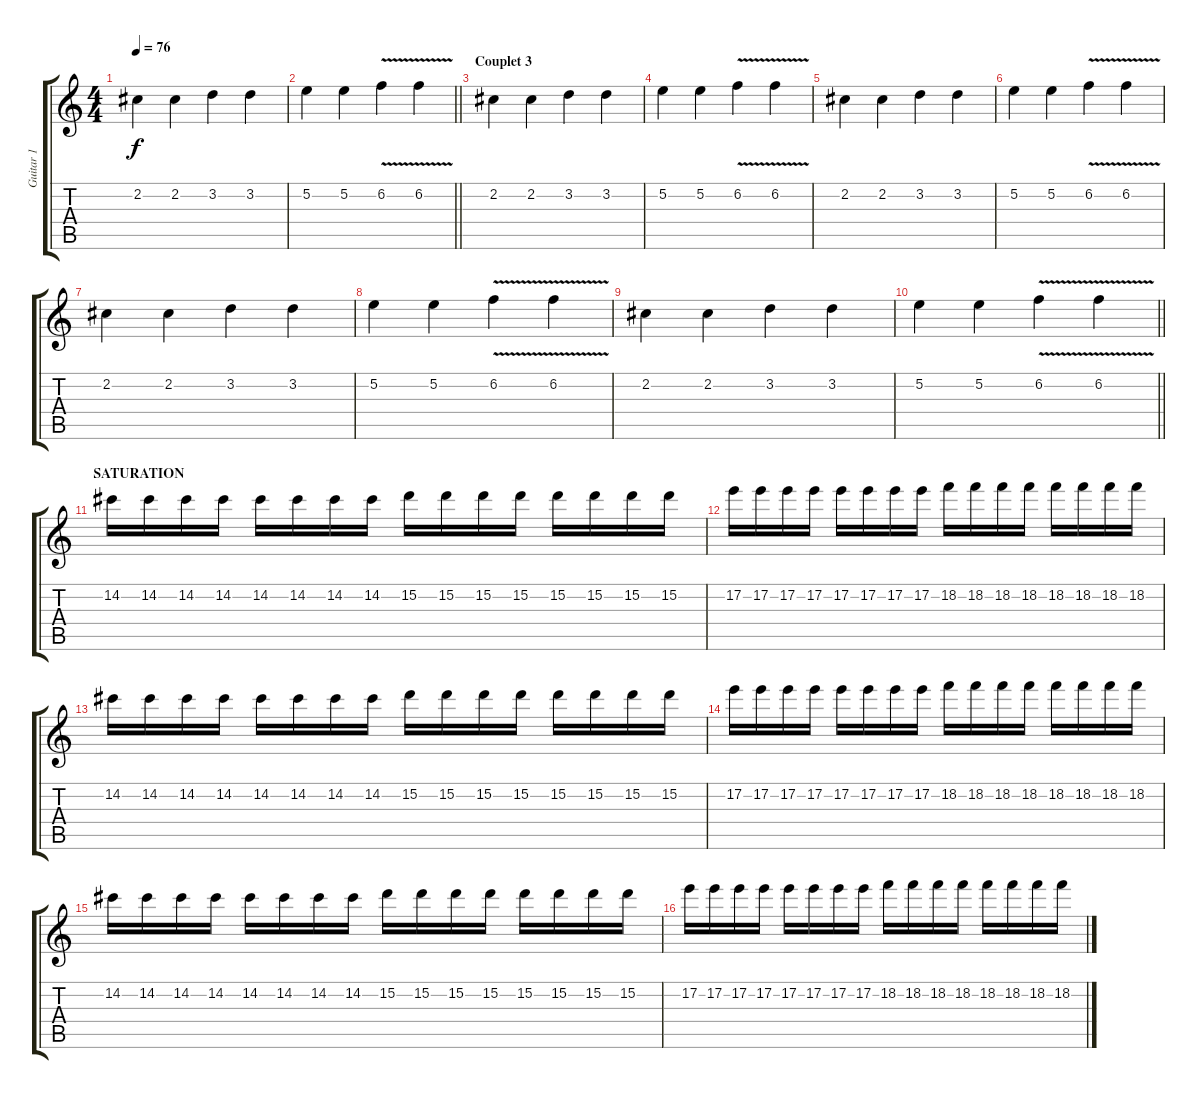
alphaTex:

\track ("Guitar 1" "Guitar 1") {instrument electricguitarjazz}
\staff {score tabs}
\tuning (E4 B3 G3 D3 A2 E2) {hide}
\ts (4 4)
\tempo 76
\clef g2
\ks c
2.2.4{dy f} 2.2.4 3.2.4 3.2.4 |
\barLineRight lightlight
5.2.4 5.2.4 6.2{v}.4 6.2{v}.4 |
\section ("" "Couplet 3")
2.2.4{volume 7} 2.2.4 3.2.4 3.2.4 |
5.2.4 5.2.4 6.2{v}.4 6.2{v}.4 |
2.2.4 2.2.4 3.2.4 3.2.4 |
5.2.4 5.2.4 6.2{v}.4 6.2{v}.4 |
2.2.4 2.2.4 3.2.4 3.2.4 |
5.2.4 5.2.4 6.2{v}.4 6.2{v}.4 |
2.2.4 2.2.4 3.2.4 3.2.4 |
\barLineRight lightlight
5.2.4 5.2.4 6.2{v}.4 6.2{v}.4 |
\section ("" "SATURATION")
14.2.16{instrument distortionguitar} 14.2.16 14.2.16 14.2.16 14.2.16 14.2.16 14.2.16 14.2.16 15.2.16 15.2.16 15.2.16 15.2.16 15.2.16 15.2.16 15.2.16 15.2.16 |
17.2.16 17.2.16 17.2.16 17.2.16 17.2.16 17.2.16 17.2.16 17.2.16 18.2.16 18.2.16 18.2.16 18.2.16 18.2.16 18.2.16 18.2.16 18.2.16 |
14.2.16 14.2.16 14.2.16 14.2.16 14.2.16 14.2.16 14.2.16 14.2.16 15.2.16 15.2.16 15.2.16 15.2.16 15.2.16 15.2.16 15.2.16 15.2.16 |
17.2.16 17.2.16 17.2.16 17.2.16 17.2.16 17.2.16 17.2.16 17.2.16 18.2.16 18.2.16 18.2.16 18.2.16 18.2.16 18.2.16 18.2.16 18.2.16 |
14.2.16 14.2.16 14.2.16 14.2.16 14.2.16 14.2.16 14.2.16 14.2.16 15.2.16 15.2.16 15.2.16 15.2.16 15.2.16 15.2.16 15.2.16 15.2.16 |
17.2.16 17.2.16 17.2.16 17.2.16 17.2.16 17.2.16 17.2.16 17.2.16 18.2.16 18.2.16 18.2.16 18.2.16 18.2.16 18.2.16 18.2.16 18.2.16
